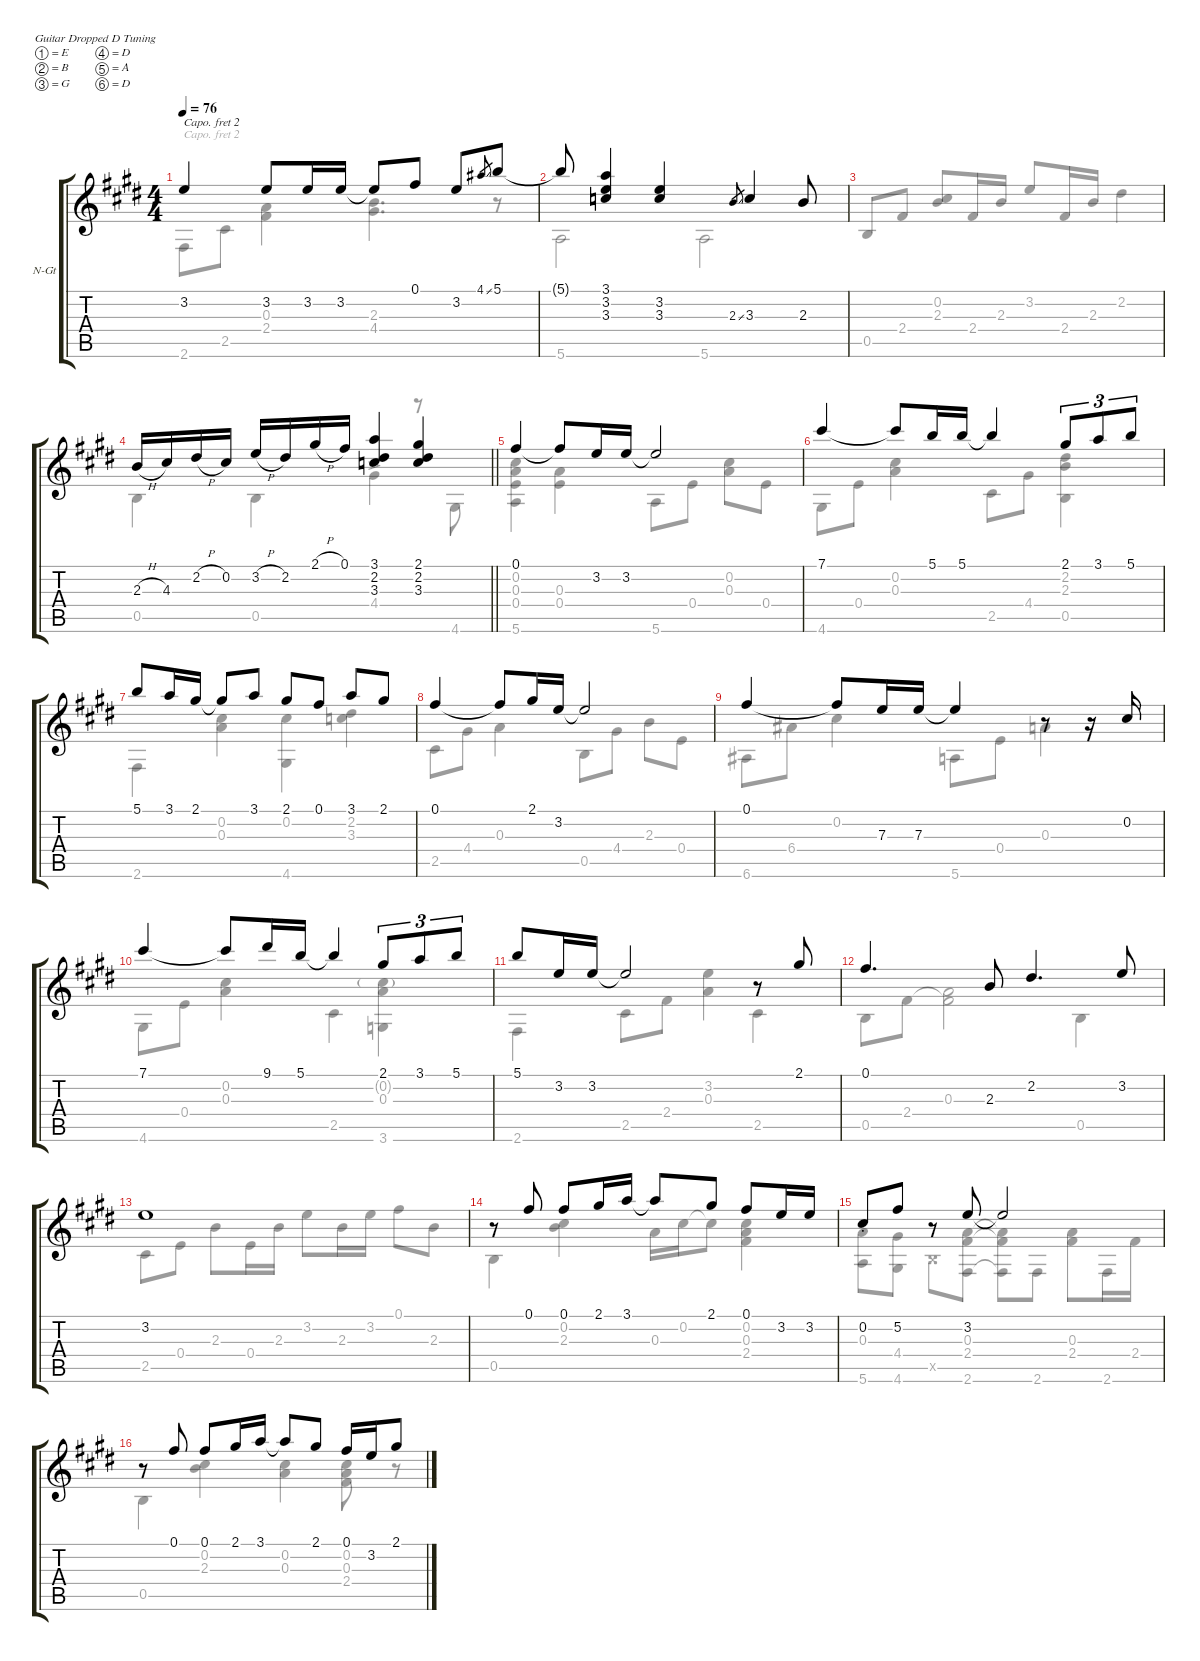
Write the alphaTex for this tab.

\defaultSystemsLayout 4
\hideDynamics
\bracketExtendMode groupsimilarinstruments
\firstSystemTrackNameOrientation horizontal
\otherSystemsTrackNameOrientation horizontal
\track ("Nylon Guitar" "N-Gt") {mute instrument acousticguitarnylon}
\staff {score tabs}
\capo 2
\tuning (E4 B3 G3 D3 A2 D2)
\voice
\ts (4 4)
\tempo 76
\clef g2
\ks e
3.2{t acc forcenatural}.4{dy mf beam Up} 3.2{acc forcenatural}.8{beam Up} 3.2{acc forcenatural}.16{beam Up} 3.2{acc forcenatural}.16{beam Up} 3.2{t acc forcenatural}.8{beam Up} 0.1{acc forcenatural}.8{beam Up} 3.2{acc forcenatural}.8{beam Up} 4.1{ss acc #}.8{gr beam Up} 5.1{acc forcenatural}.8{beam Up} |
5.1{t acc forcenatural}.8{beam Up} (3.1{acc forcenatural} 3.2{acc forcenatural} 3.3{acc b}).4{beam Up} (3.2{acc forcenatural} 3.3{acc b}).4{beam Up} 2.3{ss acc forcenatural}.8{gr beam Up} 3.3{acc b}.4{beam Up} 2.3{acc forcenatural}.8{beam Up} |
|
\barLineRight lightlight
2.3{h acc forcenatural}.16{beam Up} 4.3{acc forcenatural}.16{beam Up} 2.2{h acc #}.16{beam Up} 0.2{acc forcenatural}.16{beam Up} 3.2{h acc forcenatural}.16{beam Up} 2.2{acc #}.16{beam Up} 2.1{h acc #}.16{beam Up} 0.1{acc forcenatural}.16{beam Up} (3.1{acc forcenatural} 2.2{acc #} 3.3{acc b}).4{beam Up} (2.1{acc #} 2.2{acc #} 3.3{acc b}).4{beam Up} |
0.1{acc forcenatural}.4{beam Up} 0.1{t acc forcenatural}.8{beam Up} 3.2{acc forcenatural}.16{beam Up} 3.2{acc forcenatural}.16{beam Up} 3.2{t acc forcenatural}.2{beam Up} |
7.1{acc forcenatural}.4{beam Up} 7.1{t acc forcenatural}.8{beam Up} 5.1{acc forcenatural}.16{beam Up} 5.1{acc forcenatural}.16{beam Up} 5.1{t acc forcenatural}.4{beam Up} 2.1{acc #}.8{tu (3 2) beam Up} 3.1{acc forcenatural}.8{tu (3 2) beam Up} 5.1{acc forcenatural}.8{tu (3 2) beam Up} |
5.1{acc forcenatural}.8{beam Up} 3.1{acc forcenatural}.16{beam Up} 2.1{acc #}.16{beam Up} 2.1{t acc #}.8{beam Up} 3.1{acc forcenatural}.8{beam Up} 2.1{acc #}.8{beam Up} 0.1{acc forcenatural}.8{beam Up} 3.1{acc forcenatural}.8{beam Up} 2.1{acc #}.8{beam Up} |
0.1{acc forcenatural}.4{beam Up} 0.1{t acc forcenatural}.8{beam Up} 2.1{acc #}.16{beam Up} 3.2{acc forcenatural}.16{beam Up} 3.2{t acc forcenatural}.2{beam Up} |
0.1{acc forcenatural}.4{beam Up} 0.1{t acc forcenatural}.8{beam Up} 7.3{acc forcenatural}.16{beam Up} 7.3{acc forcenatural}.16{beam Up} 7.3{t acc forcenatural}.4{beam Up} r.8{beam Up} r.16{beam Up} 0.2{acc forcenatural}.16{beam Up} |
7.1{acc forcenatural}.4{beam Up} 7.1{t acc forcenatural}.8{beam Up} 9.1{acc #}.16{beam Up} 5.1{acc forcenatural}.16{beam Up} 5.1{t acc forcenatural}.4{beam Up} 2.1{acc #}.8{tu (3 2) beam Up} 3.1{acc forcenatural}.8{tu (3 2) beam Up} 5.1{acc forcenatural}.8{tu (3 2) beam Up} |
5.1{acc forcenatural}.8{beam Up} 3.2{acc forcenatural}.16{beam Up} 3.2{acc forcenatural}.16{beam Up} 3.2{t acc forcenatural}.2{beam Up} r.8{beam Up} 2.1{acc #}.8{beam Up} |
0.1{acc forcenatural}.4{d beam Up} 2.3{acc forcenatural}.8{beam Up} 2.2{acc #}.4{d beam Up} 3.2{acc forcenatural}.8{beam Up} |
3.2{acc forcenatural}.1{beam Up} |
r.8{beam Up} 0.1{acc forcenatural}.8{beam Up} 0.1{acc forcenatural}.8{beam Up} 2.1{acc #}.16{beam Up} 3.1{acc forcenatural}.16{beam Up} 3.1{t acc forcenatural}.8{beam Up} 2.1{acc #}.8{beam Up} 0.1{acc forcenatural}.8{beam Up} 3.2{acc forcenatural}.16{beam Up} 3.2{acc forcenatural}.16{beam Up} |
0.2{st acc forcenatural}.8{beam Up} 5.2{acc forcenatural}.8{beam Up} r.8{beam Up} 3.2{acc forcenatural}.8{beam Up} 3.2{t acc forcenatural}.2{beam Up} |
r.8{beam Up} 0.1{acc forcenatural}.8{beam Up} 0.1{acc forcenatural}.8{beam Up} 2.1{acc #}.16{beam Up} 3.1{acc forcenatural}.16{beam Up} 3.1{t acc forcenatural}.8{beam Up} 2.1{acc #}.8{beam Up} 0.1{acc forcenatural}.16{beam Up} 3.2{acc forcenatural}.16{beam Up} 2.1{acc #}.8{beam Up}
\voice
\clef g2
\ottava regular
\simile none
\ks e
2.6{acc forcenatural}.8{dy mf beam Down} 2.5{acc forcenatural}.8{beam Down} (2.4{acc forcenatural} 0.3{acc forcenatural}).4{beam Down} (4.4{acc #} 2.3{acc forcenatural}).4{d beam Down} r.8{beam Down} |
5.6{acc forcenatural}.2{beam Down} 5.6{acc forcenatural}.2{beam Down} |
0.5{acc forcenatural}.8{beam Up} 2.4{acc forcenatural}.8{beam Up} (0.2{acc forcenatural} 2.3{acc forcenatural}).8{beam Up} 2.4{acc forcenatural}.16{beam Up} 2.3{acc forcenatural}.16{beam Up} 3.2{acc forcenatural}.8{beam Up} 2.4{acc forcenatural}.16{beam Up} 2.3{acc forcenatural}.16{beam Up} 2.2{acc #}.4{beam Down} |
\barLineRight lightlight
0.5{acc forcenatural}.4{dy mp beam Down} 0.5{acc forcenatural}.4{beam Down} 4.4{ac acc #}.4{beam Down} r.8{beam Down} 4.6{acc #}.8{beam Down} |
(5.6{acc forcenatural} 0.2{acc forcenatural} 0.3{acc forcenatural} 0.4{acc forcenatural}).4{dy mf beam Down} (0.3{acc forcenatural} 0.4{acc forcenatural}).4{beam Down} 5.6{acc forcenatural}.8{beam Down} 0.4{acc forcenatural}.8{beam Down} (0.2{acc forcenatural} 0.3{acc forcenatural}).8{beam Down} 0.4{acc forcenatural}.8{beam Down} |
4.6{acc #}.8{beam Down} 0.4{acc forcenatural}.8{beam Down} (0.3{acc forcenatural} 0.2{acc forcenatural}).4{beam Down} 2.5{acc forcenatural}.8{beam Down} 4.4{acc #}.8{beam Down} (0.5{acc forcenatural} 2.3{acc forcenatural} 2.2{acc #}).4{beam Down} |
2.6{acc forcenatural}.4{beam Down} (0.2{acc forcenatural} 0.3{acc forcenatural}).4{beam Down} (4.6{acc #} 0.2{acc forcenatural}).4{beam Down} (2.2{acc #} 3.3{acc b}).4{beam Down} |
2.5{acc forcenatural}.8{beam Down} 4.4{acc #}.8{beam Down} 0.3{acc forcenatural}.4{beam Down} 0.5{acc forcenatural}.8{beam Down} 4.4{acc #}.8{beam Down} 2.3{acc forcenatural}.8{beam Down} 0.4{acc forcenatural}.8{beam Down} |
6.6{acc #}.8{beam Down} 6.4{acc #}.8{beam Down} 0.2{acc forcenatural}.4{beam Down} 5.6{acc forcenatural}.8{beam Down} 0.4{acc forcenatural}.8{beam Down} 0.3{acc forcenatural}.4{beam Down} |
4.6{acc #}.8{beam Down} 0.4{acc forcenatural}.8{beam Down} (0.3{acc forcenatural} 0.2{acc forcenatural}).4{beam Down} 2.5{acc forcenatural}.4{beam Down} (3.6{acc forcenatural} 0.3{acc forcenatural} 0.2{g acc forcenatural}).4{beam Down} |
2.6{acc forcenatural}.4{beam Down} 2.5{acc forcenatural}.8{beam Down} 2.4{acc forcenatural}.8{beam Down} (0.3{acc forcenatural} 3.2{acc forcenatural}).4{beam Down} 2.5{acc forcenatural}.4{beam Down} |
0.5{acc forcenatural}.8{beam Down} 2.4{acc forcenatural}.8{beam Down} (2.4{t acc forcenatural} 0.3{acc forcenatural}).2{beam Down} 0.5{acc forcenatural}.4{beam Down} |
2.5{acc forcenatural}.8{beam Down} 0.4{acc forcenatural}.8{beam Down} 2.3{acc forcenatural}.8{beam Down} 0.4{acc forcenatural}.16{beam Down} 2.3{acc forcenatural}.16{beam Down} 3.2{acc forcenatural}.8{beam Down} 2.3{acc forcenatural}.16{beam Down} 3.2{acc forcenatural}.16{beam Down} 0.1{acc forcenatural}.8{beam Down} 2.3{acc forcenatural}.8{beam Down} |
0.5{acc forcenatural}.4{beam Down} (0.2{acc forcenatural} 2.3{acc forcenatural}).4{beam Down} 0.3{acc forcenatural}.16{beam Down} 0.2{acc forcenatural}.16{beam Down} 0.2{t acc forcenatural}.8{beam Down} (0.2{acc forcenatural} 0.3{acc forcenatural} 2.4{acc forcenatural}).4{beam Down} |
(5.6{st acc forcenatural} 0.3{st acc forcenatural}).8{beam Down} (4.4{acc #} 4.6{acc #}).8{beam Down} 0.5{x acc forcenatural}.8{beam Down} (2.6{acc forcenatural} 2.4{acc forcenatural} 0.3{acc forcenatural}).8{beam Down} (2.6{t acc forcenatural} 2.4{t acc forcenatural} 0.3{t acc forcenatural}).8{beam Down} 2.6{acc forcenatural}.8{beam Down} (0.3{acc forcenatural} 2.4{acc forcenatural}).8{beam Down} 2.6{acc forcenatural}.16{beam Down} 2.4{acc forcenatural}.16{beam Down} |
0.5{acc forcenatural}.4{beam Down} (0.2{acc forcenatural} 2.3{acc forcenatural}).4{beam Down} (0.3{acc forcenatural} 0.2{acc forcenatural}).4{beam Down} (0.2{acc forcenatural} 0.3{acc forcenatural} 2.4{acc forcenatural}).8{beam Down} r.8{beam Down}
